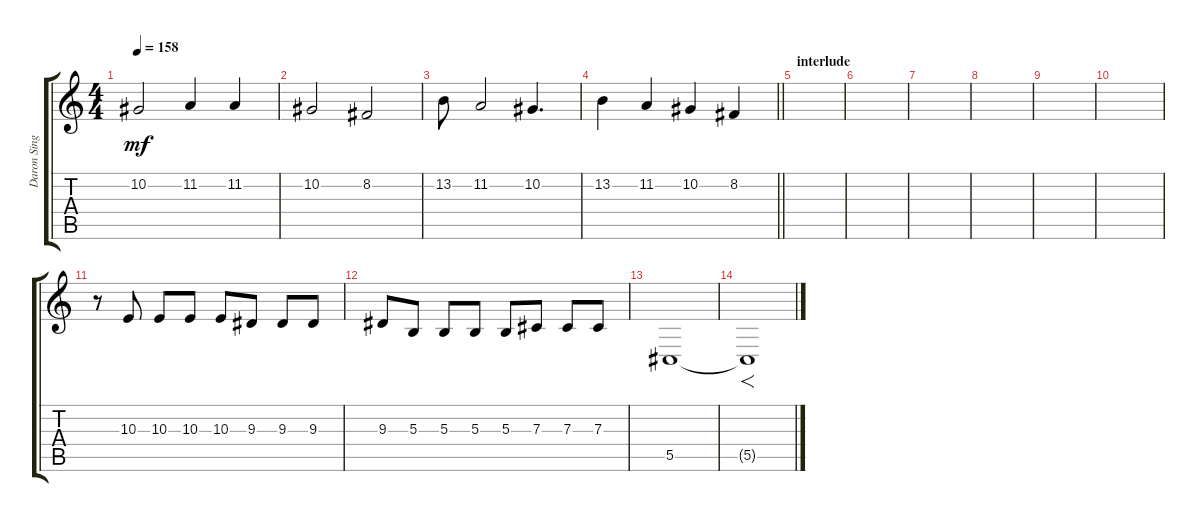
\track ("Daron Singing" "Daron Sing") {instrument violin}
\staff {score tabs}
\tuning (Eb4 Bb3 Gb3 Db3 Ab2 Db2) {hide}
\ts (4 4)
\tempo 158
\clef g2
\ks c
10.2.2{dy mf} 11.2.4 11.2.4 |
10.2.2 8.2.2 |
13.2.8 11.2.2 10.2.4{d} |
\barLineRight lightlight
13.2.4 11.2.4 10.2.4 8.2.4 |
\section ("" "interlude")
|
|
|
|
|
|
r.8 10.3.8 10.3.8 10.3.8 10.3.8 9.3.8 9.3.8 9.3.8 |
9.3.8 5.3.8 5.3.8 5.3.8 5.3.8 7.3.8 7.3.8 7.3.8 |
5.5.1 |
5.5{t}.1{f}
